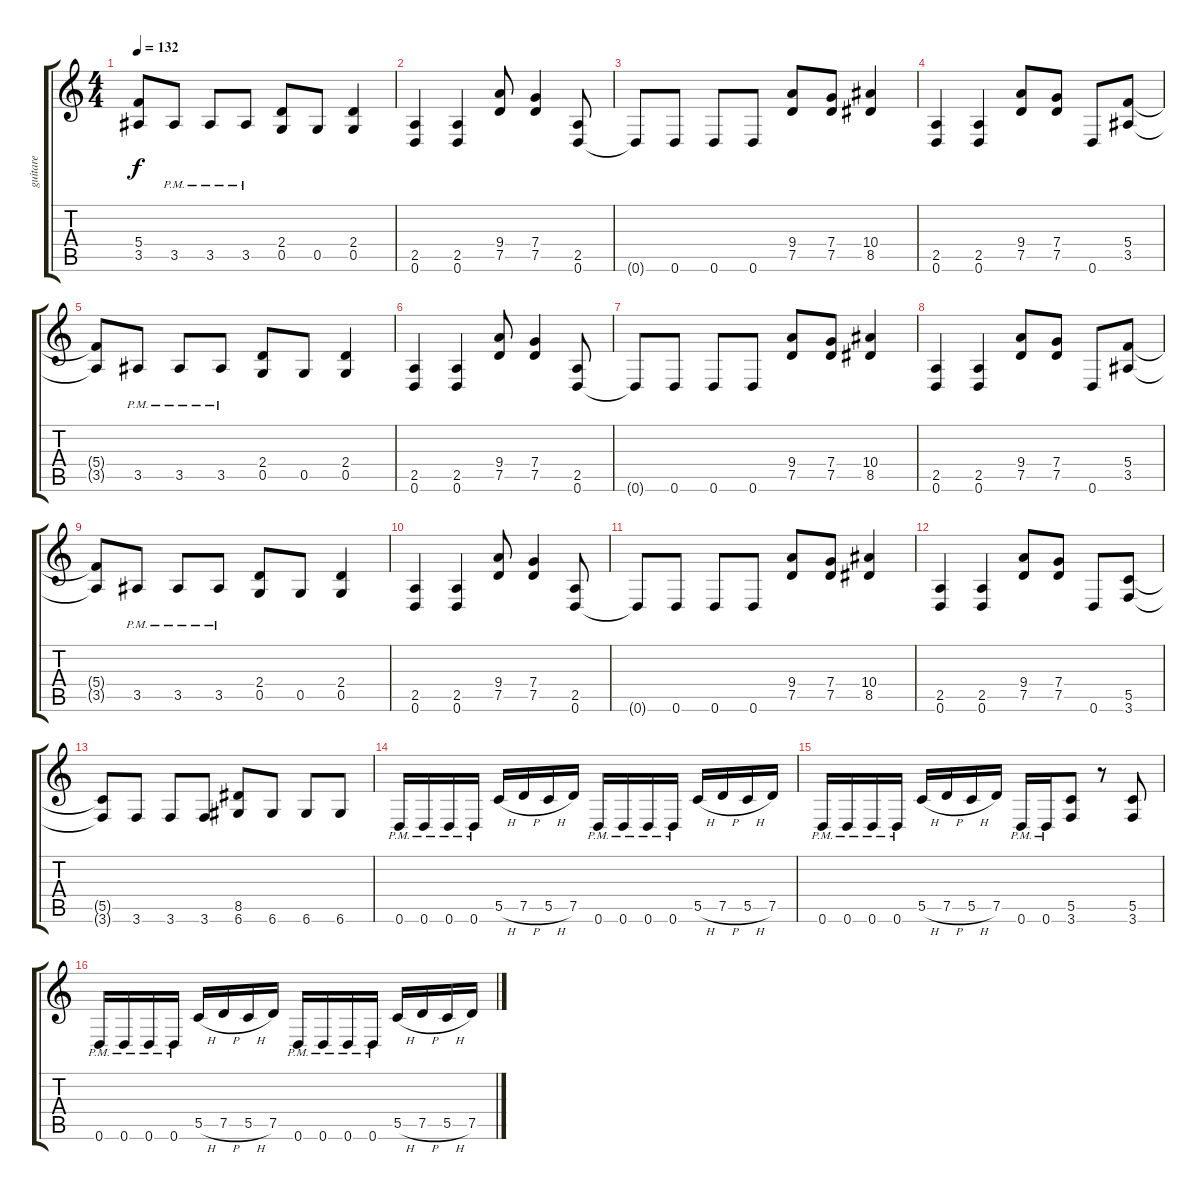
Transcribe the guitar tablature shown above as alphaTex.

\track ("guitare" "guitare") {instrument distortionguitar}
\staff {score tabs}
\tuning (D4 A3 F3 C3 G2 D2) {hide}
\ts (4 4)
\tempo 132
\clef g2
\ks c
(5.4{t} 3.5{t}).8{dy f} 3.5{pm}.8 3.5{pm}.8 3.5{pm}.8 (2.4 0.5).8 0.5.8 (2.4 0.5).4 |
(2.5 0.6).4 (2.5 0.6).4 (9.4 7.5).8 (7.4 7.5).4 (2.5 0.6).8 |
0.6{t}.8 0.6.8 0.6.8 0.6.8 (9.4 7.5).8 (7.4 7.5).8 (10.4 8.5).4 |
(2.5 0.6).4 (2.5 0.6).4 (9.4 7.5).8 (7.4 7.5).8 0.6.8 (5.4 3.5).8 |
(5.4{t} 3.5{t}).8 3.5{pm}.8 3.5{pm}.8 3.5{pm}.8 (2.4 0.5).8 0.5.8 (2.4 0.5).4 |
(2.5 0.6).4 (2.5 0.6).4 (9.4 7.5).8 (7.4 7.5).4 (2.5 0.6).8 |
0.6{t}.8 0.6.8 0.6.8 0.6.8 (9.4 7.5).8 (7.4 7.5).8 (10.4 8.5).4 |
(2.5 0.6).4 (2.5 0.6).4 (9.4 7.5).8 (7.4 7.5).8 0.6.8 (5.4 3.5).8 |
(5.4{t} 3.5{t}).8 3.5{pm}.8 3.5{pm}.8 3.5{pm}.8 (2.4 0.5).8 0.5.8 (2.4 0.5).4 |
(2.5 0.6).4 (2.5 0.6).4 (9.4 7.5).8 (7.4 7.5).4 (2.5 0.6).8 |
0.6{t}.8 0.6.8 0.6.8 0.6.8 (9.4 7.5).8 (7.4 7.5).8 (10.4 8.5).4 |
(2.5 0.6).4 (2.5 0.6).4 (9.4 7.5).8 (7.4 7.5).8 0.6.8 (5.5 3.6).8 |
(5.5{t} 3.6{t}).8 3.6.8 3.6.8 3.6.8 (8.5 6.6).8 6.6.8 6.6.8 6.6.8 |
0.6{pm}.16 0.6{pm}.16 0.6{pm}.16 0.6{pm}.16 5.5{h}.16 7.5{h}.16 5.5{h}.16 7.5.16 0.6{pm}.16 0.6{pm}.16 0.6{pm}.16 0.6{pm}.16 5.5{h}.16 7.5{h}.16 5.5{h}.16 7.5.16 |
0.6{pm}.16 0.6{pm}.16 0.6{pm}.16 0.6{pm}.16 5.5{h}.16 7.5{h}.16 5.5{h}.16 7.5.16 0.6{pm}.16 0.6{pm}.16 (5.5 3.6).8 r.8 (5.5 3.6).8 |
0.6{pm}.16 0.6{pm}.16 0.6{pm}.16 0.6{pm}.16 5.5{h}.16 7.5{h}.16 5.5{h}.16 7.5.16 0.6{pm}.16 0.6{pm}.16 0.6{pm}.16 0.6{pm}.16 5.5{h}.16 7.5{h}.16 5.5{h}.16 7.5.16
